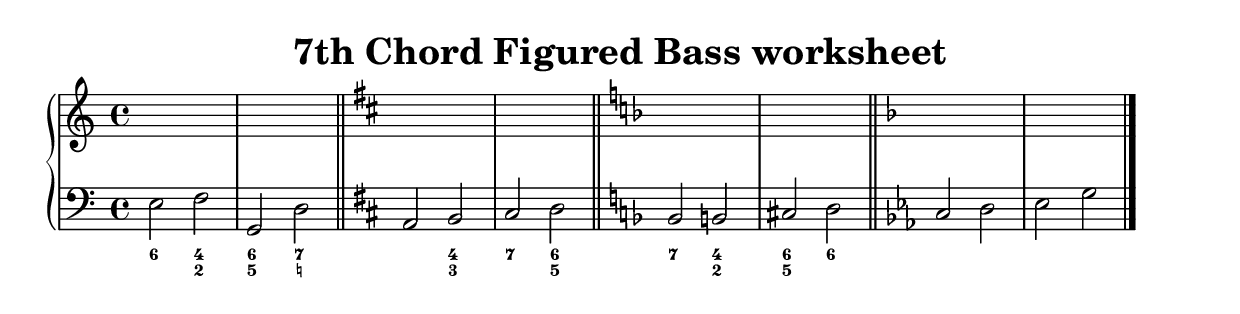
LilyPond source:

% \include "gonville.ily"
\version "2.18.2"
\header {
  title="7th Chord Figured Bass worksheet"
}

upper = \relative c'' {
  \clef treble
  \key c \major
  \time 4/4
  s1
  s
  \bar "||"
  \key d \major
  s
  s
  \bar "||"
  \key f \major
  s
  s
  \bar "||"
  \key f \major
  s
  s
  \bar "|."

}

lower = \relative c {
  \clef bass
  \key c \major
  \time 4/4
  e2
  f
  g,
  d'
  \key d \major
  a
  b
  cis
  d
  \key f \major
  bes
  b
  cis
  d
  \key ees \major
  c
  d
  ees
  g
}

fb = \figuremode {
  <6>2 <4 2> <6 5> <7 _!>
  s    <4 3> <7>   <6 5>
  <7>2 <4 2> <6 5> <6>
}

\score {
  \new PianoStaff <<
    \new Staff = "upper" \upper
    \new Staff = "lower" \lower
    \new FiguredBass = "figures" \fb
  >>
  \layout{ indent=0.0 }
}
